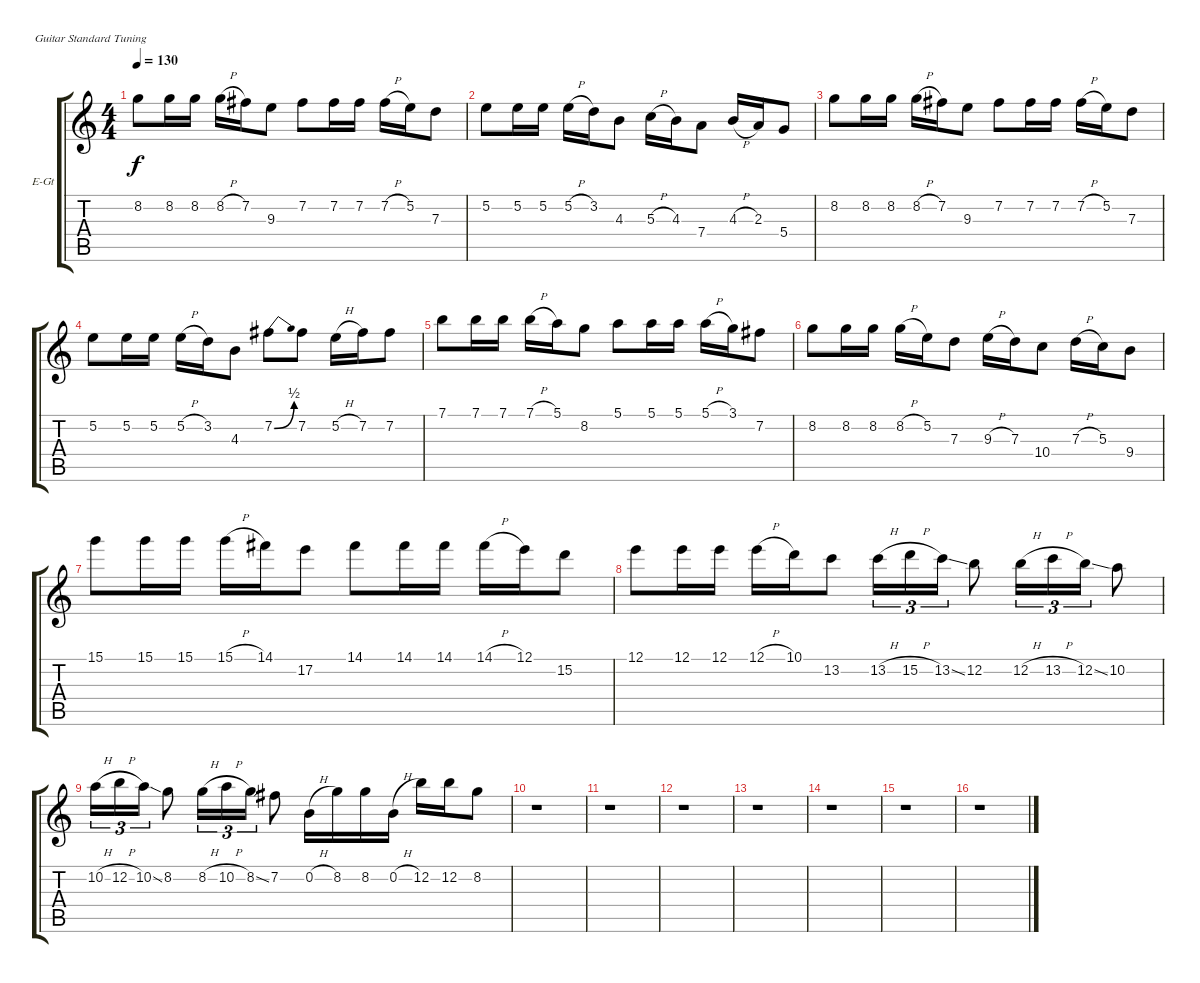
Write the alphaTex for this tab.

\bracketExtendMode groupsimilarinstruments
\firstSystemTrackNameOrientation horizontal
\otherSystemsTrackNameOrientation horizontal
\track ("Harmony" "E-Gt") {instrument overdrivenguitar}
\staff {score tabs}
\tuning (E4 B3 G3 D3 A2 E2)
\ts (4 4)
\tempo 130
\clef g2
\ks c
8.2.8{dy f} 8.2.16 8.2.16 8.2{h}.16 7.2.16 9.3.8 7.2.8 7.2.16 7.2.16 7.2{h}.16 5.2.16 7.3.8 |
5.2.8 5.2.16 5.2.16 5.2{h}.16 3.2.16 4.3.8 5.3{h}.16 4.3.16 7.4.8 4.3{h}.16 2.3.16 5.4.8 |
8.2.8 8.2.16 8.2.16 8.2{h}.16 7.2.16 9.3.8 7.2.8 7.2.16 7.2.16 7.2{h}.16 5.2.16 7.3.8 |
5.2.8 5.2.16 5.2.16 5.2{h}.16 3.2.16 4.3.8 7.2{be (bend 0 0 60 2)}.8 7.2.8 5.2{h}.16 7.2.16 7.2.8 |
7.1.8 7.1.16 7.1.16 7.1{h}.16 5.1.16 8.2.8 5.1.8 5.1.16 5.1.16 5.1{h}.16 3.1.16 7.2.8 |
8.2.8 8.2.16 8.2.16 8.2{h}.16 5.2.16 7.3.8 9.3{h}.16 7.3.16 10.4.8 7.3{h}.16 5.3.16 9.4.8 |
15.1.8 15.1.16 15.1.16 15.1{h}.16 14.1.16 17.2.8 14.1.8 14.1.16 14.1.16 14.1{h}.16 12.1.16 15.2.8 |
12.1.8 12.1.16 12.1.16 12.1{h}.16 10.1.16 13.2.8 13.2{h}.16{tu (3 2)} 15.2{h}.16{tu (3 2)} 13.2{ss}.16{tu (3 2)} 12.2.8 12.2{h}.16{tu (3 2)} 13.2{h}.16{tu (3 2)} 12.2{ss}.16{tu (3 2)} 10.2.8 |
10.2{h}.16{tu (3 2)} 12.2{h}.16{tu (3 2)} 10.2{ss}.16{tu (3 2)} 8.2.8 8.2{h}.16{tu (3 2)} 10.2{h}.16{tu (3 2)} 8.2{ss}.16{tu (3 2)} 7.2.8 0.2{h}.16 8.2.16 8.2.16 0.2{h}.16 12.2.16 12.2.16 8.2.8 |
r.1 |
r.1 |
r.1 |
r.1 |
r.1 |
r.1 |
r.1
